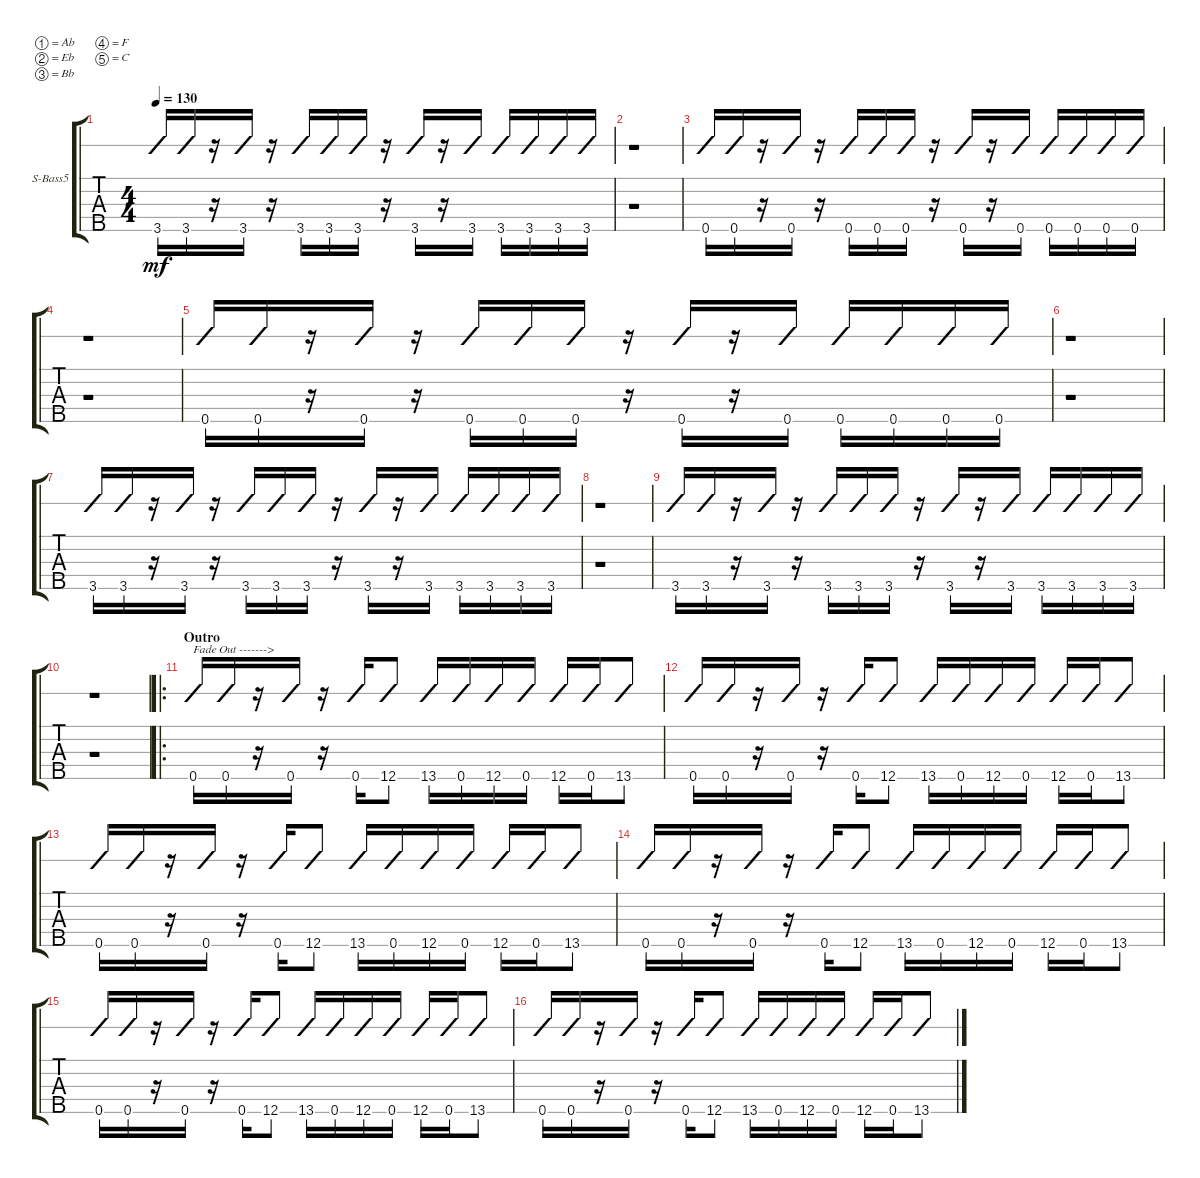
\bracketExtendMode groupsimilarinstruments
\firstSystemTrackNameOrientation horizontal
\otherSystemsTrackNameOrientation horizontal
\track ("Bass" "S-Bass5") {instrument synthbass2}
\staff {tabs slash}
\tuning (Ab2 Eb2 Bb1 F1 C1)
\ts (4 4)
\tempo 130
\clef f4
\ks c
3.5.16{dy mf} 3.5.16 r.16 3.5.16 r.16 3.5.16 3.5.16 3.5.16 r.16 3.5.16 r.16 3.5.16 3.5.16 3.5.16 3.5.16 3.5.16 |
r.1 |
0.5.16 0.5.16 r.16 0.5.16 r.16 0.5.16 0.5.16 0.5.16 r.16 0.5.16 r.16 0.5.16 0.5.16 0.5.16 0.5.16 0.5.16 |
r.1 |
0.5.16 0.5.16 r.16 0.5.16 r.16 0.5.16 0.5.16 0.5.16 r.16 0.5.16 r.16 0.5.16 0.5.16 0.5.16 0.5.16 0.5.16 |
r.1 |
3.5.16 3.5.16 r.16 3.5.16 r.16 3.5.16 3.5.16 3.5.16 r.16 3.5.16 r.16 3.5.16 3.5.16 3.5.16 3.5.16 3.5.16 |
r.1 |
3.5.16 3.5.16 r.16 3.5.16 r.16 3.5.16 3.5.16 3.5.16 r.16 3.5.16 r.16 3.5.16 3.5.16 3.5.16 3.5.16 3.5.16 |
r.1 |
\ro
\section ("" "Outro")
0.5.16{txt "Fade Out ------->"} 0.5.16 r.16 0.5.16 r.16 0.5.16 12.5.8 13.5.16 0.5.16 12.5.16 0.5.16 12.5.16 0.5.16 13.5.8 |
0.5.16 0.5.16 r.16 0.5.16 r.16 0.5.16 12.5.8 13.5.16 0.5.16 12.5.16 0.5.16 12.5.16 0.5.16 13.5.8 |
0.5.16 0.5.16 r.16 0.5.16 r.16 0.5.16 12.5.8 13.5.16 0.5.16 12.5.16 0.5.16 12.5.16 0.5.16 13.5.8 |
0.5.16 0.5.16 r.16 0.5.16 r.16 0.5.16 12.5.8 13.5.16 0.5.16 12.5.16 0.5.16 12.5.16 0.5.16 13.5.8 |
0.5.16 0.5.16 r.16 0.5.16 r.16 0.5.16 12.5.8 13.5.16 0.5.16 12.5.16 0.5.16 12.5.16 0.5.16 13.5.8 |
0.5.16 0.5.16 r.16 0.5.16 r.16 0.5.16 12.5.8 13.5.16 0.5.16 12.5.16 0.5.16 12.5.16 0.5.16 13.5.8
